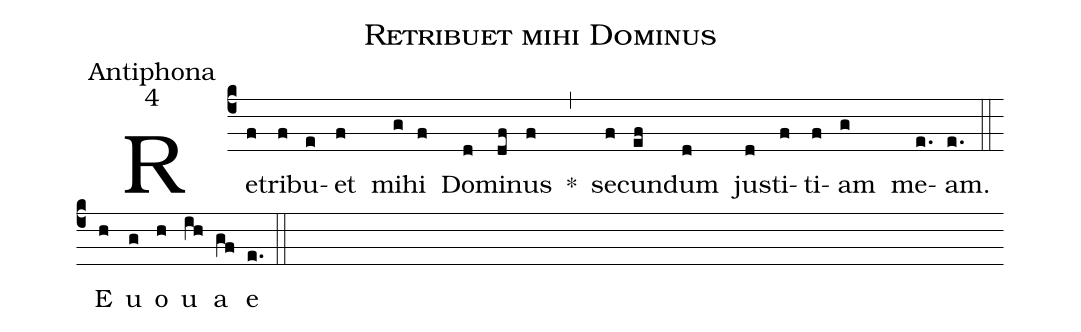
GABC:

name:Retribuet mihi Dominus;
office-part:Antiphona;
mode:4;
%%
(c4) Re(f)tri(f)bu(e)et(f) mi(g)hi(f) Do(d)mi(df)nus(f) *(,) se(f)cun(ef)dum(d) jus(d)ti(f)ti(f)am(g) me(e.)am.(e.) (::) <eu>E(h) u(g) o(h) u(ih) a(gf) e</eu>(e.) (::)
